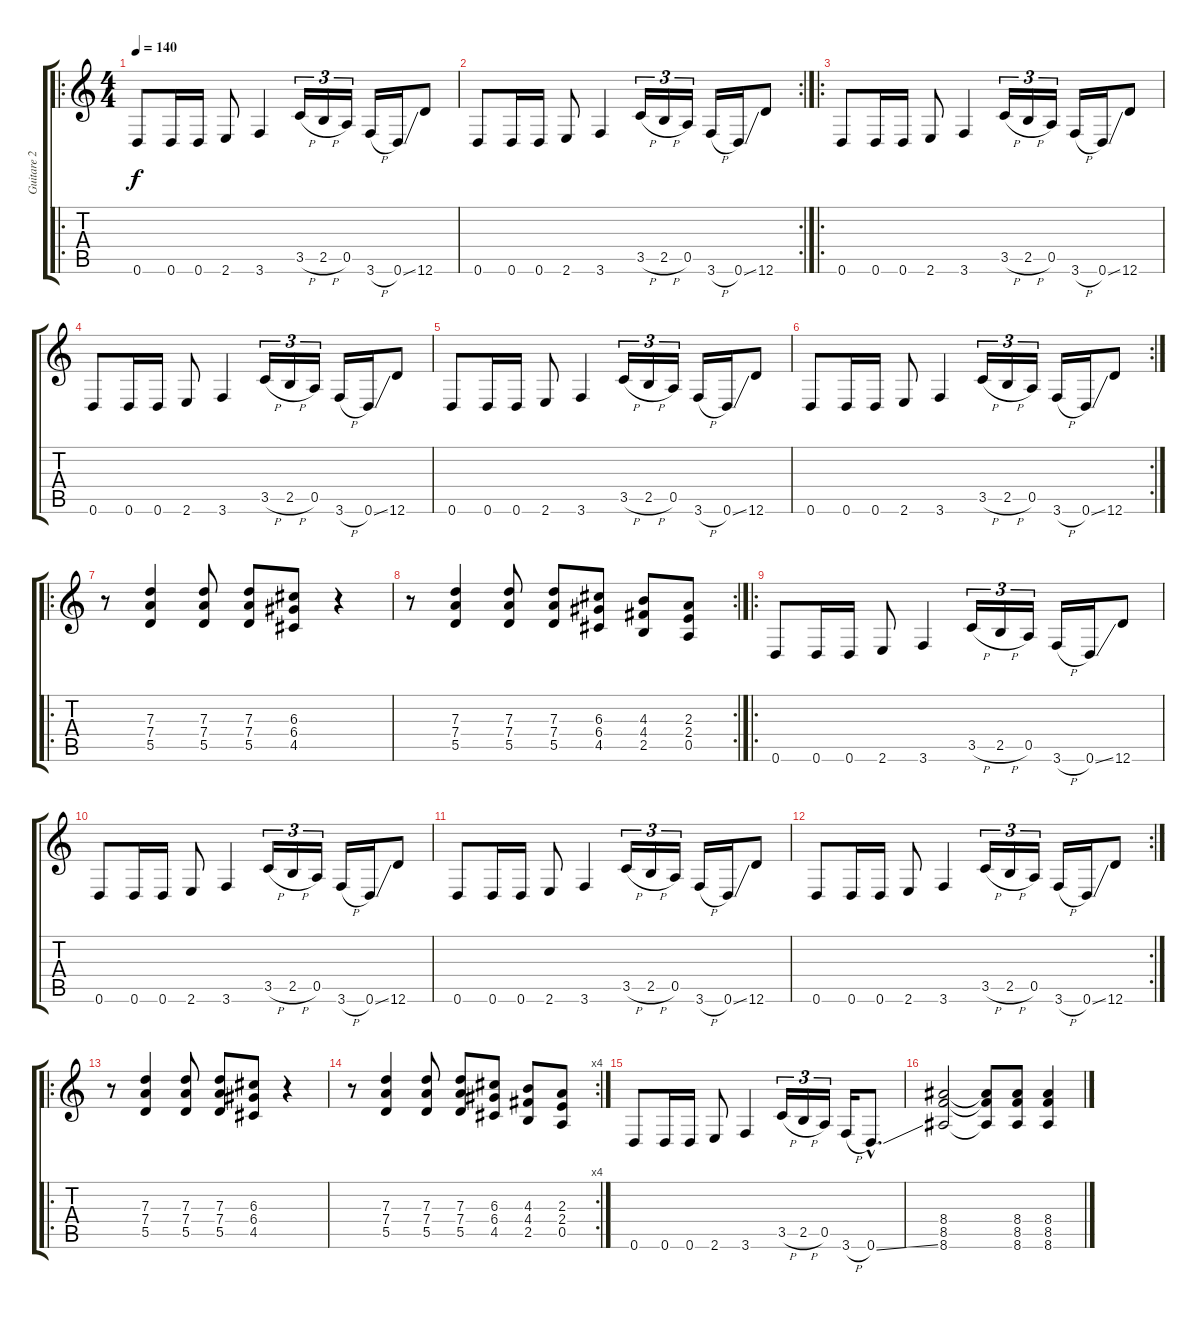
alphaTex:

\track ("Guitare 2" "Guitare 2") {instrument overdrivenguitar}
\staff {score tabs}
\tuning (E4 B3 G3 D3 A2 D2) {hide}
\ro
\ts (4 4)
\tempo 140
\clef g2
\ks c
0.6.8{dy f} 0.6.16 0.6.16 2.6.8 3.6.4 3.5{h}.16{tu (3 2)} 2.5{h}.16{tu (3 2)} 0.5.16{tu (3 2)} 3.6{h}.16 0.6{ss}.16 12.6.8 |
\rc 2
0.6.8 0.6.16 0.6.16 2.6.8 3.6.4 3.5{h}.16{tu (3 2)} 2.5{h}.16{tu (3 2)} 0.5.16{tu (3 2)} 3.6{h}.16 0.6{ss}.16 12.6.8 |
\ro
0.6.8 0.6.16 0.6.16 2.6.8 3.6.4 3.5{h}.16{tu (3 2)} 2.5{h}.16{tu (3 2)} 0.5.16{tu (3 2)} 3.6{h}.16 0.6{ss}.16 12.6.8 |
0.6.8 0.6.16 0.6.16 2.6.8 3.6.4 3.5{h}.16{tu (3 2)} 2.5{h}.16{tu (3 2)} 0.5.16{tu (3 2)} 3.6{h}.16 0.6{ss}.16 12.6.8 |
0.6.8 0.6.16 0.6.16 2.6.8 3.6.4 3.5{h}.16{tu (3 2)} 2.5{h}.16{tu (3 2)} 0.5.16{tu (3 2)} 3.6{h}.16 0.6{ss}.16 12.6.8 |
\rc 2
0.6.8 0.6.16 0.6.16 2.6.8 3.6.4 3.5{h}.16{tu (3 2)} 2.5{h}.16{tu (3 2)} 0.5.16{tu (3 2)} 3.6{h}.16 0.6{ss}.16 12.6.8 |
\ro
r.8 (7.3 7.4 5.5).4 (7.3 7.4 5.5).8 (7.3 7.4 5.5).8 (6.3 6.4 4.5).8 r.4 |
\rc 2
r.8 (7.3 7.4 5.5).4 (7.3 7.4 5.5).8 (7.3 7.4 5.5).8 (6.3 6.4 4.5).8 (4.3 4.4 2.5).8 (2.3 2.4 0.5).8 |
\ro
0.6.8 0.6.16 0.6.16 2.6.8 3.6.4 3.5{h}.16{tu (3 2)} 2.5{h}.16{tu (3 2)} 0.5.16{tu (3 2)} 3.6{h}.16 0.6{ss}.16 12.6.8 |
0.6.8 0.6.16 0.6.16 2.6.8 3.6.4 3.5{h}.16{tu (3 2)} 2.5{h}.16{tu (3 2)} 0.5.16{tu (3 2)} 3.6{h}.16 0.6{ss}.16 12.6.8 |
0.6.8 0.6.16 0.6.16 2.6.8 3.6.4 3.5{h}.16{tu (3 2)} 2.5{h}.16{tu (3 2)} 0.5.16{tu (3 2)} 3.6{h}.16 0.6{ss}.16 12.6.8 |
\rc 2
0.6.8 0.6.16 0.6.16 2.6.8 3.6.4 3.5{h}.16{tu (3 2)} 2.5{h}.16{tu (3 2)} 0.5.16{tu (3 2)} 3.6{h}.16 0.6{ss}.16 12.6.8 |
\ro
r.8 (7.3 7.4 5.5).4 (7.3 7.4 5.5).8 (7.3 7.4 5.5).8 (6.3 6.4 4.5).8 r.4 |
\rc 4
r.8 (7.3 7.4 5.5).4 (7.3 7.4 5.5).8 (7.3 7.4 5.5).8 (6.3 6.4 4.5).8 (4.3 4.4 2.5).8 (2.3 2.4 0.5).8 |
0.6.8 0.6.16 0.6.16 2.6.8 3.6.4 3.5{h}.16{tu (3 2)} 2.5{h}.16{tu (3 2)} 0.5.16{tu (3 2)} 3.6{h}.16 0.6{ss hac}.8{d} |
(8.4 8.5 8.6).2 (8.4{t} 8.5{t} 8.6{t}).8 (8.4 8.5 8.6).8 (8.4 8.5 8.6{ss}).4
